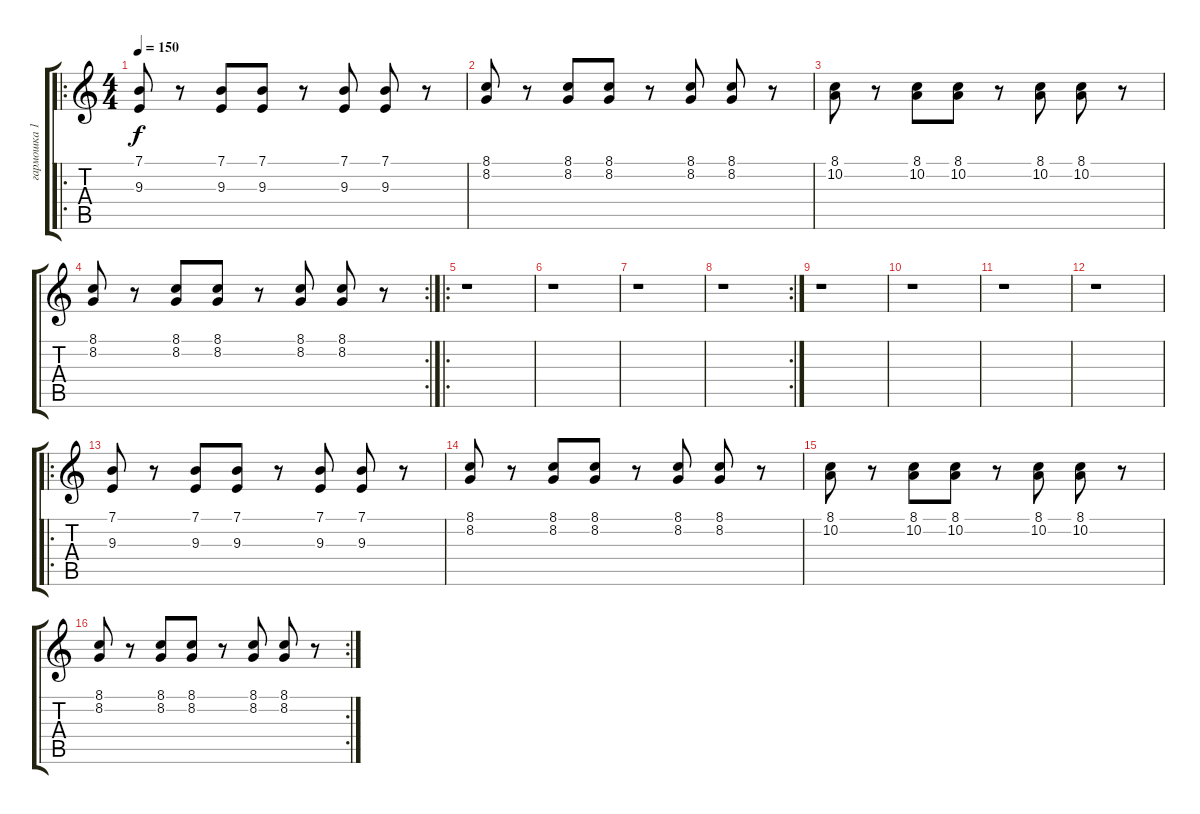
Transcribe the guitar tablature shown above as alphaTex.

\track ("гармошка 1" "гармошка 1") {instrument harmonica}
\staff {score tabs}
\tuning (E4 B3 G3 D3 A2 E2) {hide}
\ro
\ts (4 4)
\tempo 150
\clef g2
\ks c
(7.1 9.3).8{dy f} r.8 (7.1 9.3).8 (7.1 9.3).8 r.8 (7.1 9.3).8 (7.1 9.3).8 r.8 |
(8.1 8.2).8 r.8 (8.1 8.2).8 (8.1 8.2).8 r.8 (8.1 8.2).8 (8.1 8.2).8 r.8 |
(8.1 10.2).8 r.8 (8.1 10.2).8 (8.1 10.2).8 r.8 (8.1 10.2).8 (8.1 10.2).8 r.8 |
\rc 2
(8.1 8.2).8 r.8 (8.1 8.2).8 (8.1 8.2).8 r.8 (8.1 8.2).8 (8.1 8.2).8 r.8 |
\ro
r.1 |
r.1 |
r.1 |
\rc 2
r.1 |
r.1 |
r.1 |
r.1 |
r.1 |
\ro
(7.1 9.3).8 r.8 (7.1 9.3).8 (7.1 9.3).8 r.8 (7.1 9.3).8 (7.1 9.3).8 r.8 |
(8.1 8.2).8 r.8 (8.1 8.2).8 (8.1 8.2).8 r.8 (8.1 8.2).8 (8.1 8.2).8 r.8 |
(8.1 10.2).8 r.8 (8.1 10.2).8 (8.1 10.2).8 r.8 (8.1 10.2).8 (8.1 10.2).8 r.8 |
\rc 2
(8.1 8.2).8 r.8 (8.1 8.2).8 (8.1 8.2).8 r.8 (8.1 8.2).8 (8.1 8.2).8 r.8
